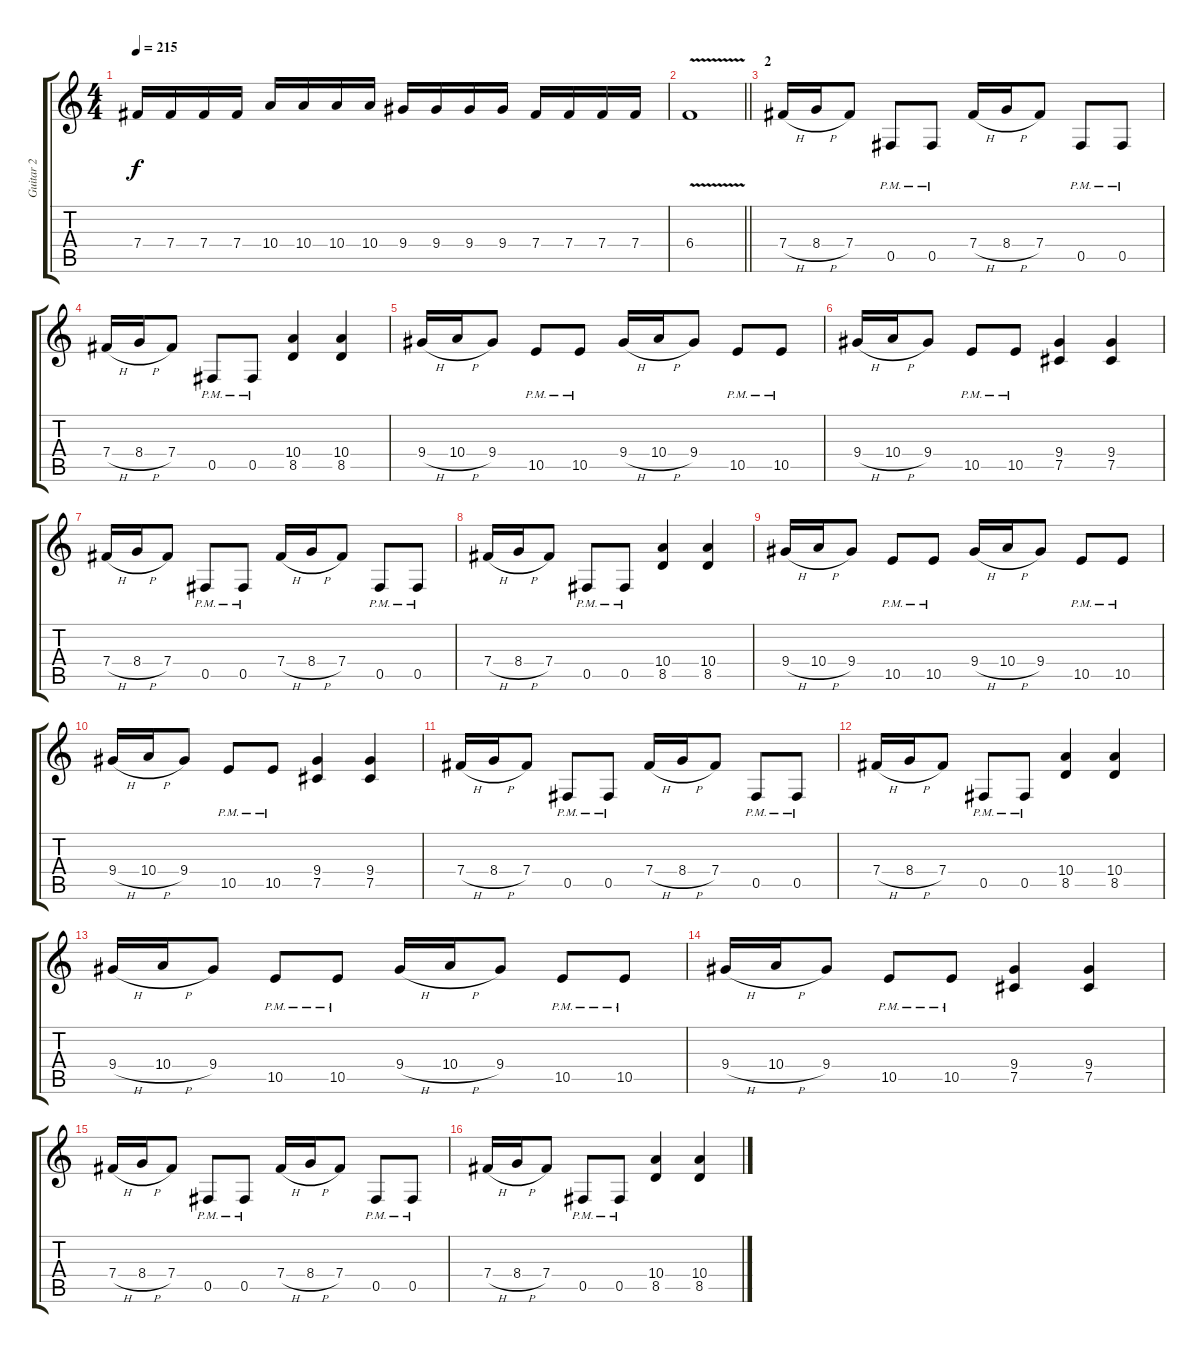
\track ("Guitar 2" "Guitar 2") {instrument distortionguitar}
\staff {score tabs}
\tuning (Db4 Ab3 E3 B2 Gb2 Db2) {hide}
\ts (4 4)
\tempo 215
\clef g2
\ks c
7.4.16{dy f} 7.4.16 7.4.16 7.4.16 10.4.16 10.4.16 10.4.16 10.4.16 9.4.16 9.4.16 9.4.16 9.4.16 7.4.16 7.4.16 7.4.16 7.4.16 |
\barLineRight lightlight
6.4{v}.1 |
\section ("" "2")
7.4{h}.16 8.4{h}.16 7.4.8 0.5{pm}.8 0.5{pm}.8 7.4{h}.16 8.4{h}.16 7.4.8 0.5{pm}.8 0.5{pm}.8 |
7.4{h}.16 8.4{h}.16 7.4.8 0.5{pm}.8 0.5{pm}.8 (10.4 8.5).4 (10.4 8.5).4 |
9.4{h}.16 10.4{h}.16 9.4.8 10.5{pm}.8 10.5{pm}.8 9.4{h}.16 10.4{h}.16 9.4.8 10.5{pm}.8 10.5{pm}.8 |
9.4{h}.16 10.4{h}.16 9.4.8 10.5{pm}.8 10.5{pm}.8 (9.4 7.5).4 (9.4 7.5).4 |
7.4{h}.16 8.4{h}.16 7.4.8 0.5{pm}.8 0.5{pm}.8 7.4{h}.16 8.4{h}.16 7.4.8 0.5{pm}.8 0.5{pm}.8 |
7.4{h}.16 8.4{h}.16 7.4.8 0.5{pm}.8 0.5{pm}.8 (10.4 8.5).4 (10.4 8.5).4 |
9.4{h}.16 10.4{h}.16 9.4.8 10.5{pm}.8 10.5{pm}.8 9.4{h}.16 10.4{h}.16 9.4.8 10.5{pm}.8 10.5{pm}.8 |
9.4{h}.16 10.4{h}.16 9.4.8 10.5{pm}.8 10.5{pm}.8 (9.4 7.5).4 (9.4 7.5).4 |
7.4{h}.16 8.4{h}.16 7.4.8 0.5{pm}.8 0.5{pm}.8 7.4{h}.16 8.4{h}.16 7.4.8 0.5{pm}.8 0.5{pm}.8 |
7.4{h}.16 8.4{h}.16 7.4.8 0.5{pm}.8 0.5{pm}.8 (10.4 8.5).4 (10.4 8.5).4 |
9.4{h}.16 10.4{h}.16 9.4.8 10.5{pm}.8 10.5{pm}.8 9.4{h}.16 10.4{h}.16 9.4.8 10.5{pm}.8 10.5{pm}.8 |
9.4{h}.16 10.4{h}.16 9.4.8 10.5{pm}.8 10.5{pm}.8 (9.4 7.5).4 (9.4 7.5).4 |
7.4{h}.16 8.4{h}.16 7.4.8 0.5{pm}.8 0.5{pm}.8 7.4{h}.16 8.4{h}.16 7.4.8 0.5{pm}.8 0.5{pm}.8 |
7.4{h}.16 8.4{h}.16 7.4.8 0.5{pm}.8 0.5{pm}.8 (10.4 8.5).4 (10.4 8.5).4
